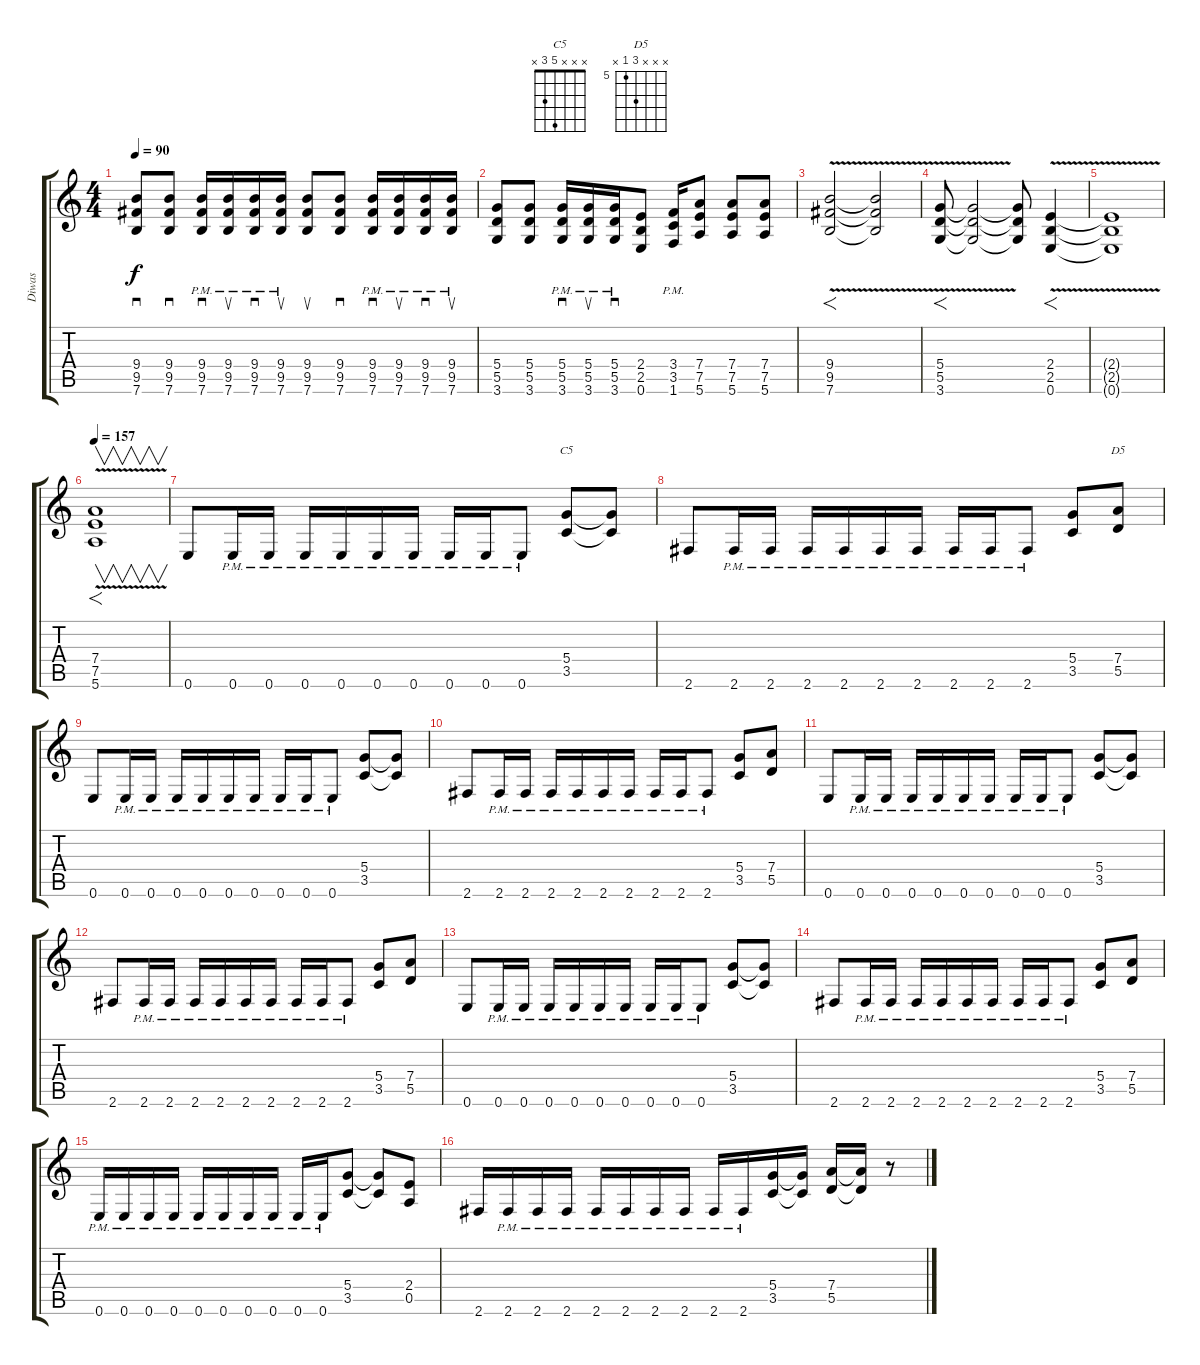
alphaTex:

\track ("Diwas" "Diwas") {instrument overdrivenguitar}
\staff {score tabs}
\tuning (E4 B3 G3 D3 A2 E2) {hide}
\chord ("C5" x x x 5 3 x)
\chord ("D5" x x x 7 5 x) {firstfret 5}
\ts (4 4)
\tempo 90
\clef g2
\ks c
(9.4 9.5 7.6).8{sd dy f} (9.4 9.5 7.6).8{sd} (9.4{pm} 9.5{pm} 7.6{pm}).16{sd} (9.4{pm} 9.5{pm} 7.6{pm}).16{su} (9.4{pm} 9.5{pm} 7.6{pm}).16{sd} (9.4{pm} 9.5{pm} 7.6{pm}).16{su} (9.4 9.5 7.6).8{su} (9.4 9.5 7.6).8{sd} (9.4{pm} 9.5{pm} 7.6{pm}).16{sd} (9.4{pm} 9.5{pm} 7.6{pm}).16{su} (9.4{pm} 9.5{pm} 7.6{pm}).16{sd} (9.4{pm} 9.5{pm} 7.6{pm}).16{su} |
(5.4 5.5 3.6).8 (5.4 5.5 3.6).8 (5.4{pm} 5.5{pm} 3.6{pm}).16{sd} (5.4{pm} 5.5{pm} 3.6{pm}).16{su} (5.4{pm} 5.5{pm} 3.6{pm}).16{sd} (2.4 2.5 0.6).8 (3.4{pm} 3.5{pm} 1.6{pm}).16 (7.4 7.5 5.6).8 (7.4 7.5 5.6).8 (7.4 7.5 5.6).8 |
(9.4{v} 9.5 7.6).2{f} (9.4{t} 9.5{t} 7.6{t}).2 |
(5.4 5.5{v} 3.6).8{f} (5.4{t} 5.5{t} 3.6{t}).2 (5.4{t} 5.5{t} 3.6{t}).8 (2.4 2.5{v} 0.6).4{f} |
(2.4{t} 2.5{t} 0.6{t}).1 |
\tempo 157
(7.4 7.5{v} 5.6).1{f v instrument distortionguitar} |
0.6.8 0.6{pm}.16 0.6{pm}.16 0.6{pm}.16 0.6{pm}.16 0.6{pm}.16 0.6{pm}.16 0.6{pm}.16 0.6{pm}.16 0.6{pm}.8 (5.4 3.5).8{ch "C5"} (5.4{t} 3.5{t}).8 |
2.6.8 2.6{pm}.16 2.6{pm}.16 2.6{pm}.16 2.6{pm}.16 2.6{pm}.16 2.6{pm}.16 2.6{pm}.16 2.6{pm}.16 2.6{pm}.8 (5.4 3.5).8 (7.4 5.5).8{ch "D5"} |
0.6.8 0.6{pm}.16 0.6{pm}.16 0.6{pm}.16 0.6{pm}.16 0.6{pm}.16 0.6{pm}.16 0.6{pm}.16 0.6{pm}.16 0.6{pm}.8 (5.4 3.5).8 (5.4{t} 3.5{t}).8 |
2.6.8 2.6{pm}.16 2.6{pm}.16 2.6{pm}.16 2.6{pm}.16 2.6{pm}.16 2.6{pm}.16 2.6{pm}.16 2.6{pm}.16 2.6{pm}.8 (5.4 3.5).8 (7.4 5.5).8 |
0.6.8 0.6{pm}.16 0.6{pm}.16 0.6{pm}.16 0.6{pm}.16 0.6{pm}.16 0.6{pm}.16 0.6{pm}.16 0.6{pm}.16 0.6{pm}.8 (5.4 3.5).8 (5.4{t} 3.5{t}).8 |
2.6.8 2.6{pm}.16 2.6{pm}.16 2.6{pm}.16 2.6{pm}.16 2.6{pm}.16 2.6{pm}.16 2.6{pm}.16 2.6{pm}.16 2.6{pm}.8 (5.4 3.5).8 (7.4 5.5).8 |
0.6.8 0.6{pm}.16 0.6{pm}.16 0.6{pm}.16 0.6{pm}.16 0.6{pm}.16 0.6{pm}.16 0.6{pm}.16 0.6{pm}.16 0.6{pm}.8 (5.4 3.5).8 (5.4{t} 3.5{t}).8 |
2.6.8 2.6{pm}.16 2.6{pm}.16 2.6{pm}.16 2.6{pm}.16 2.6{pm}.16 2.6{pm}.16 2.6{pm}.16 2.6{pm}.16 2.6{pm}.8 (5.4 3.5).8 (7.4 5.5).8 |
0.6{pm}.16 0.6{pm}.16 0.6{pm}.16 0.6{pm}.16 0.6{pm}.16 0.6{pm}.16 0.6{pm}.16 0.6{pm}.16 0.6{pm}.16 0.6{pm}.16 (5.4 3.5).8 (5.4{t} 3.5{t}).8 (2.4 0.5).8 |
2.6.16 2.6{pm}.16 2.6{pm}.16 2.6{pm}.16 2.6{pm}.16 2.6{pm}.16 2.6{pm}.16 2.6{pm}.16 2.6{pm}.16 2.6{pm}.16 (5.4 3.5).16 (5.4{t} 3.5{t}).16 (7.4 5.5).16 (7.4{t} 5.5{t}).16 r.8
